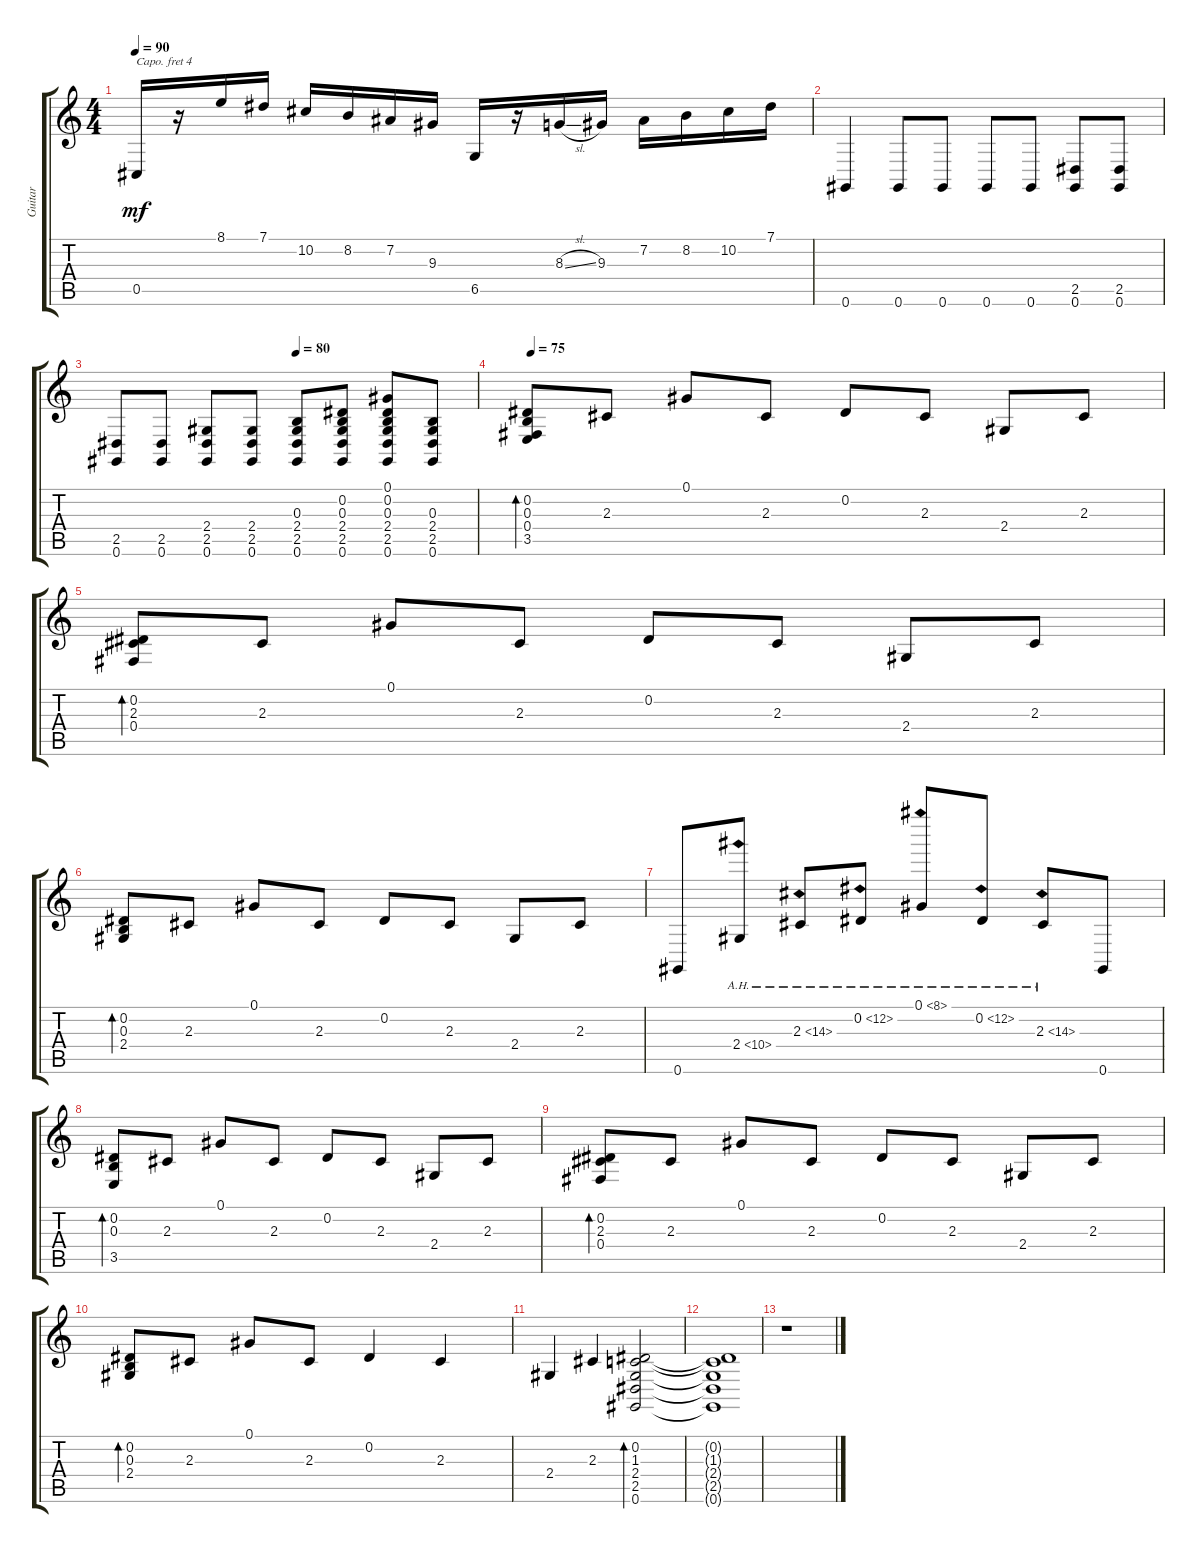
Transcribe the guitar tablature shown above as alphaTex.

\track ("Guitar" "Guitar") {instrument brightacousticpiano}
\staff {score tabs}
\capo 4
\tuning (E4 B3 G3 D3 A2 E2) {hide}
\ts (4 4)
\tempo 90
\clef g2
\ks c
0.5.16{dy mf} r.16 8.1.16 7.1.16 10.2.16 8.2.16 7.2.16 9.3.16 6.5.16 r.16 8.3{sl}.16 9.3.16 7.2.16 8.2.16 10.2.16 7.1.16 |
0.6.4 0.6.8 0.6.8 0.6.8 0.6.8 (2.5 0.6).8 (2.5 0.6).8 |
\tempo (80 0.5)
(2.5 0.6).8 (2.5 0.6).8 (2.4 2.5 0.6).8 (2.4 2.5 0.6).8 (0.3 2.4 2.5 0.6).8 (0.2 0.3 2.4 2.5 0.6).8 (0.1 0.2 0.3 2.4 2.5 0.6).8 (0.3 2.4 2.5 0.6).8 |
\tempo 75
(0.2 0.3 0.4 3.5).8{bd 120} 2.3.8 0.1.8 2.3.8 0.2.8 2.3.8 2.4.8 2.3.8 |
(0.2 2.3 0.4).8{bd 60} 2.3.8 0.1.8 2.3.8 0.2.8 2.3.8 2.4.8 2.3.8 |
(0.2 0.3 2.4).8{bd 60} 2.3.8 0.1.8 2.3.8 0.2.8 2.3.8 2.4.8 2.3.8 |
0.6.8 2.4{ah 8}.8 2.3{ah 12}.8 0.2{ah 12}.8 0.1{ah 8}.8 0.2{ah 12}.8 2.3{ah 12}.8 0.6.8 |
(0.2 0.3 3.5).8{bd 60} 2.3.8 0.1.8 2.3.8 0.2.8 2.3.8 2.4.8 2.3.8 |
(0.2 2.3 0.4).8{bd 60} 2.3.8 0.1.8 2.3.8 0.2.8 2.3.8 2.4.8 2.3.8 |
(0.2 0.3 2.4).8{bd 60} 2.3.8 0.1.8 2.3.8 0.2.4 2.3.4 |
2.4.4 2.3.4 (0.2 1.3 2.4 2.5 0.6).2{bd 240} |
(0.2{t} 1.3{t} 2.4{t} 2.5{t} 0.6{t}).1 |
r.1
